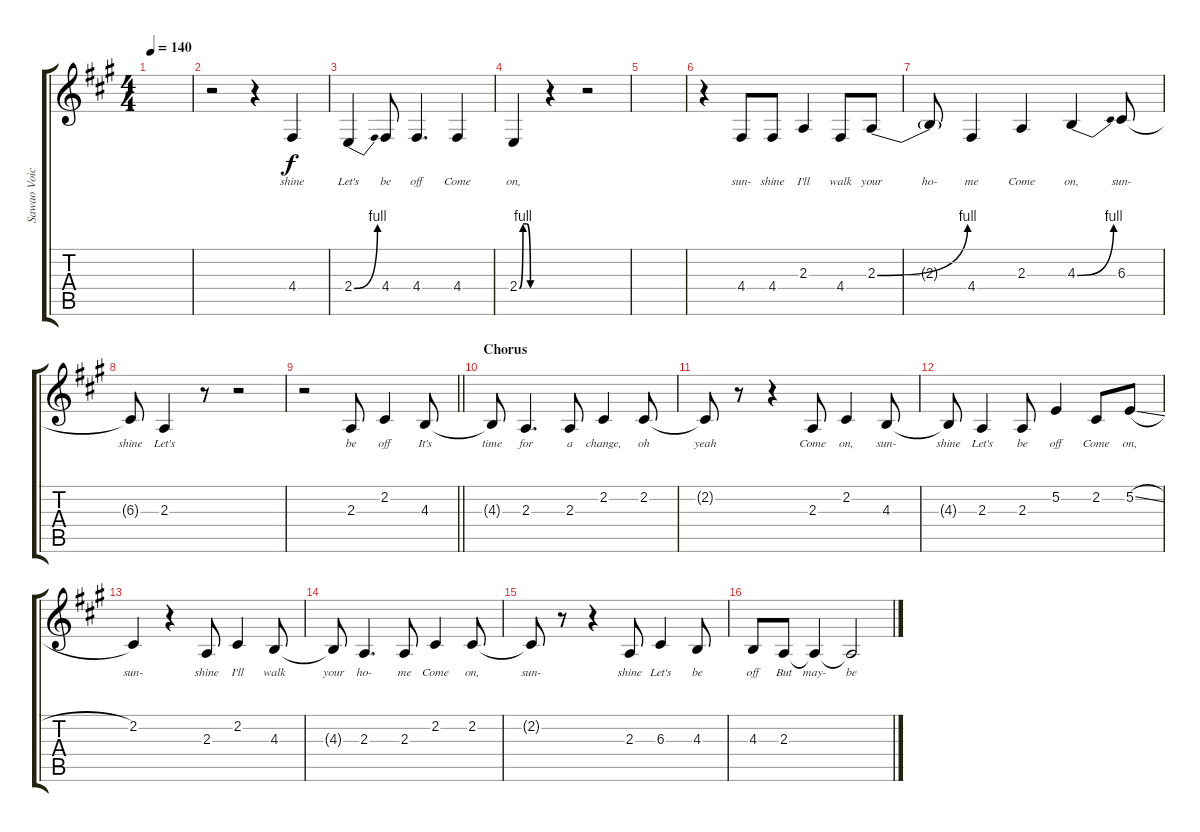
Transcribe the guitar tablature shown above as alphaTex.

\track ("Sawao Voice" "Sawao Voic") {instrument lead2sawtooth}
\staff {score tabs}
\tuning (E4 B3 G3 D3 A2 E2) {hide}
\ts (4 4)
\tempo 140
\clef g2
\ks a
|
r.2 r.4 4.4.4{lyrics (0 "shine") lyrics (1 "") lyrics (2 "") lyrics (3 "") lyrics (4 "")} |
2.4{be (bend 0 0 60 4)}.4{lyrics (0 "Let's") lyrics (1 "") lyrics (2 "") lyrics (3 "") lyrics (4 "")} 4.4.8{lyrics (0 "be") lyrics (1 "") lyrics (2 "") lyrics (3 "") lyrics (4 "")} 4.4.4{d lyrics (0 "off") lyrics (1 "") lyrics (2 "") lyrics (3 "") lyrics (4 "")} 4.4.4{lyrics (0 "Come") lyrics (1 "") lyrics (2 "") lyrics (3 "") lyrics (4 "")} |
2.4{be (custom 0 0 10 4 20 4 30 0 60 0)}.4{lyrics (0 "on,") lyrics (1 "") lyrics (2 "") lyrics (3 "") lyrics (4 "")} r.4 r.2 |
|
r.4 4.4.8{lyrics (0 "sun-") lyrics (1 "") lyrics (2 "") lyrics (3 "") lyrics (4 "")} 4.4.8{lyrics (0 "shine") lyrics (1 "") lyrics (2 "") lyrics (3 "") lyrics (4 "")} 2.3.4{lyrics (0 "I'll") lyrics (1 "") lyrics (2 "") lyrics (3 "") lyrics (4 "")} 4.4.8{lyrics (0 "walk") lyrics (1 "") lyrics (2 "") lyrics (3 "") lyrics (4 "")} 2.3{be (bend 0 0 60 4)}.8{lyrics (0 "your") lyrics (1 "") lyrics (2 "") lyrics (3 "") lyrics (4 "")} |
2.3{t}.8{lyrics (0 "ho-") lyrics (1 "") lyrics (2 "") lyrics (3 "") lyrics (4 "")} 4.4.4{lyrics (0 "me") lyrics (1 "") lyrics (2 "") lyrics (3 "") lyrics (4 "")} 2.3.4{lyrics (0 "Come") lyrics (1 "") lyrics (2 "") lyrics (3 "") lyrics (4 "")} 4.3{be (bend 0 0 60 4)}.4{lyrics (0 "on,") lyrics (1 "") lyrics (2 "") lyrics (3 "") lyrics (4 "")} 6.3.8{lyrics (0 "sun-") lyrics (1 "") lyrics (2 "") lyrics (3 "") lyrics (4 "")} |
6.3{t}.8{lyrics (0 "shine") lyrics (1 "") lyrics (2 "") lyrics (3 "") lyrics (4 "")} 2.3.4{lyrics (0 "Let's") lyrics (1 "") lyrics (2 "") lyrics (3 "") lyrics (4 "")} r.8 r.2 |
\barLineRight lightlight
r.2 2.3.8{lyrics (0 "be") lyrics (1 "") lyrics (2 "") lyrics (3 "") lyrics (4 "")} 2.2.4{lyrics (0 "off") lyrics (1 "") lyrics (2 "") lyrics (3 "") lyrics (4 "")} 4.3.8{lyrics (0 "It's") lyrics (1 "") lyrics (2 "") lyrics (3 "") lyrics (4 "")} |
\section ("" "Chorus")
4.3{t}.8{lyrics (0 "time") lyrics (1 "") lyrics (2 "") lyrics (3 "") lyrics (4 "")} 2.3.4{d lyrics (0 "for") lyrics (1 "") lyrics (2 "") lyrics (3 "") lyrics (4 "")} 2.3.8{lyrics (0 "a") lyrics (1 "") lyrics (2 "") lyrics (3 "") lyrics (4 "")} 2.2.4{lyrics (0 "change,") lyrics (1 "") lyrics (2 "") lyrics (3 "") lyrics (4 "")} 2.2.8{lyrics (0 "oh") lyrics (1 "") lyrics (2 "") lyrics (3 "") lyrics (4 "")} |
2.2{t}.8{lyrics (0 "yeah") lyrics (1 "") lyrics (2 "") lyrics (3 "") lyrics (4 "")} r.8 r.4 2.3.8{lyrics (0 "Come") lyrics (1 "") lyrics (2 "") lyrics (3 "") lyrics (4 "")} 2.2.4{lyrics (0 "on,") lyrics (1 "") lyrics (2 "") lyrics (3 "") lyrics (4 "")} 4.3.8{lyrics (0 "sun-") lyrics (1 "") lyrics (2 "") lyrics (3 "") lyrics (4 "")} |
4.3{t}.8{lyrics (0 "shine") lyrics (1 "") lyrics (2 "") lyrics (3 "") lyrics (4 "")} 2.3.4{lyrics (0 "Let's") lyrics (1 "") lyrics (2 "") lyrics (3 "") lyrics (4 "")} 2.3.8{lyrics (0 "be") lyrics (1 "") lyrics (2 "") lyrics (3 "") lyrics (4 "")} 5.2.4{lyrics (0 "off") lyrics (1 "") lyrics (2 "") lyrics (3 "") lyrics (4 "")} 2.2.8{lyrics (0 "Come") lyrics (1 "") lyrics (2 "") lyrics (3 "") lyrics (4 "")} 5.2{sl}.8{lyrics (0 "on,") lyrics (1 "") lyrics (2 "") lyrics (3 "") lyrics (4 "")} |
2.2.4{lyrics (0 "sun-") lyrics (1 "") lyrics (2 "") lyrics (3 "") lyrics (4 "")} r.4 2.3.8{lyrics (0 "shine") lyrics (1 "") lyrics (2 "") lyrics (3 "") lyrics (4 "")} 2.2.4{lyrics (0 "I'll") lyrics (1 "") lyrics (2 "") lyrics (3 "") lyrics (4 "")} 4.3.8{lyrics (0 "walk") lyrics (1 "") lyrics (2 "") lyrics (3 "") lyrics (4 "")} |
4.3{t}.8{lyrics (0 "your") lyrics (1 "") lyrics (2 "") lyrics (3 "") lyrics (4 "")} 2.3.4{d lyrics (0 "ho-") lyrics (1 "") lyrics (2 "") lyrics (3 "") lyrics (4 "")} 2.3.8{lyrics (0 "me") lyrics (1 "") lyrics (2 "") lyrics (3 "") lyrics (4 "")} 2.2.4{lyrics (0 "Come") lyrics (1 "") lyrics (2 "") lyrics (3 "") lyrics (4 "")} 2.2.8{lyrics (0 "on,") lyrics (1 "") lyrics (2 "") lyrics (3 "") lyrics (4 "")} |
2.2{t}.8{lyrics (0 "sun-") lyrics (1 "") lyrics (2 "") lyrics (3 "") lyrics (4 "")} r.8 r.4 2.3.8{lyrics (0 "shine") lyrics (1 "") lyrics (2 "") lyrics (3 "") lyrics (4 "")} 6.3.4{lyrics (0 "Let's") lyrics (1 "") lyrics (2 "") lyrics (3 "") lyrics (4 "")} 4.3.8{lyrics (0 "be") lyrics (1 "") lyrics (2 "") lyrics (3 "") lyrics (4 "")} |
4.3.8{lyrics (0 "off") lyrics (1 "") lyrics (2 "") lyrics (3 "") lyrics (4 "")} 2.3.8{lyrics (0 "But") lyrics (1 "") lyrics (2 "") lyrics (3 "") lyrics (4 "")} 2.3{t}.4{lyrics (0 "may-") lyrics (1 "") lyrics (2 "") lyrics (3 "") lyrics (4 "")} 2.3{t}.2{lyrics (0 "be") lyrics (1 "") lyrics (2 "") lyrics (3 "") lyrics (4 "")}
